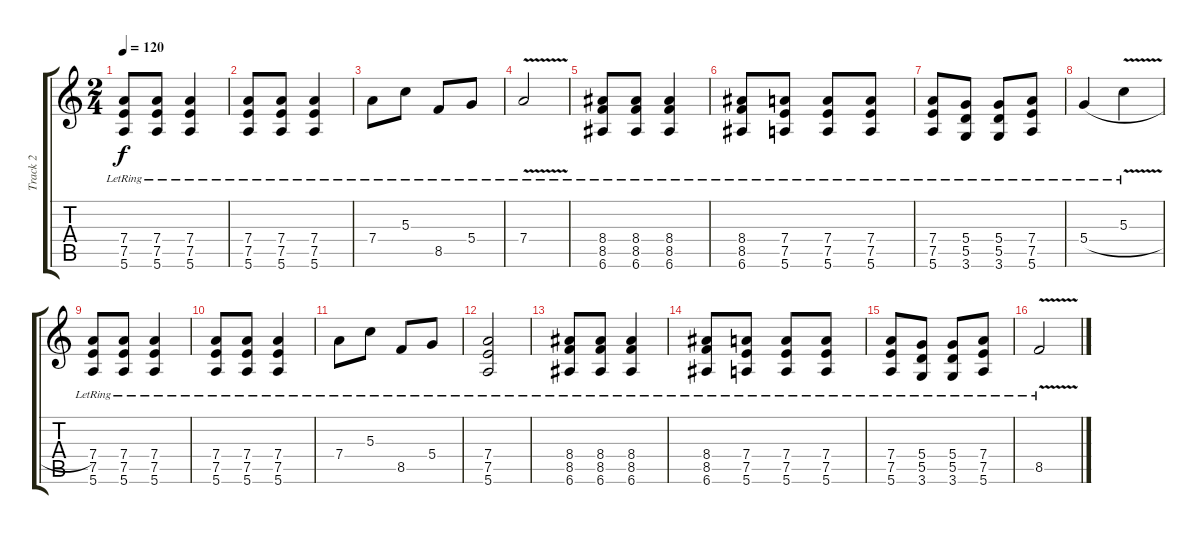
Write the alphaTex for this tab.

\track ("Track 2" "Track 2") {instrument overdrivenguitar}
\staff {score tabs}
\tuning (E4 B3 G3 D3 A2 E2) {hide}
\ts (2 4)
\tempo 120
\clef g2
\ks c
(7.4{lr} 7.5 5.6).8{dy f} (7.4{lr} 7.5 5.6).8 (7.4{lr} 7.5 5.6).4 |
(7.4{lr} 7.5 5.6).8 (7.4{lr} 7.5 5.6).8 (7.4{lr} 7.5 5.6).4 |
7.4{lr}.8 5.3{lr}.8 8.5{lr}.8 5.4{lr}.8 |
7.4{v lr}.2 |
(8.4{lr} 8.5 6.6).8 (8.4{lr} 8.5 6.6).8 (8.4{lr} 8.5 6.6).4 |
(8.4{lr} 8.5 6.6).8 (7.4{lr} 7.5 5.6).8 (7.4{lr} 7.5 5.6).8 (7.4{lr} 7.5 5.6).8 |
(7.4{lr} 7.5 5.6).8 (5.4{lr} 5.5 3.6).8 (5.4{lr} 5.5 3.6).8 (7.4{lr} 7.5 5.6).8 |
5.4{h lr}.4 5.3{v lr}.4 |
(7.4{lr} 7.5 5.6).8 (7.4{lr} 7.5 5.6).8 (7.4{lr} 7.5 5.6).4 |
(7.4{lr} 7.5 5.6).8 (7.4{lr} 7.5 5.6).8 (7.4{lr} 7.5 5.6).4 |
7.4{lr}.8 5.3{lr}.8 8.5{lr}.8 5.4{lr}.8 |
(7.4{lr} 7.5 5.6).2 |
(8.4{lr} 8.5 6.6).8 (8.4{lr} 8.5 6.6).8 (8.4{lr} 8.5 6.6).4 |
(8.4{lr} 8.5 6.6).8 (7.4{lr} 7.5 5.6).8 (7.4{lr} 7.5 5.6).8 (7.4{lr} 7.5 5.6).8 |
(7.4{lr} 7.5 5.6).8 (5.4{lr} 5.5 3.6).8 (5.4{lr} 5.5 3.6).8 (7.4{lr} 7.5 5.6).8 |
8.5{v lr}.2
